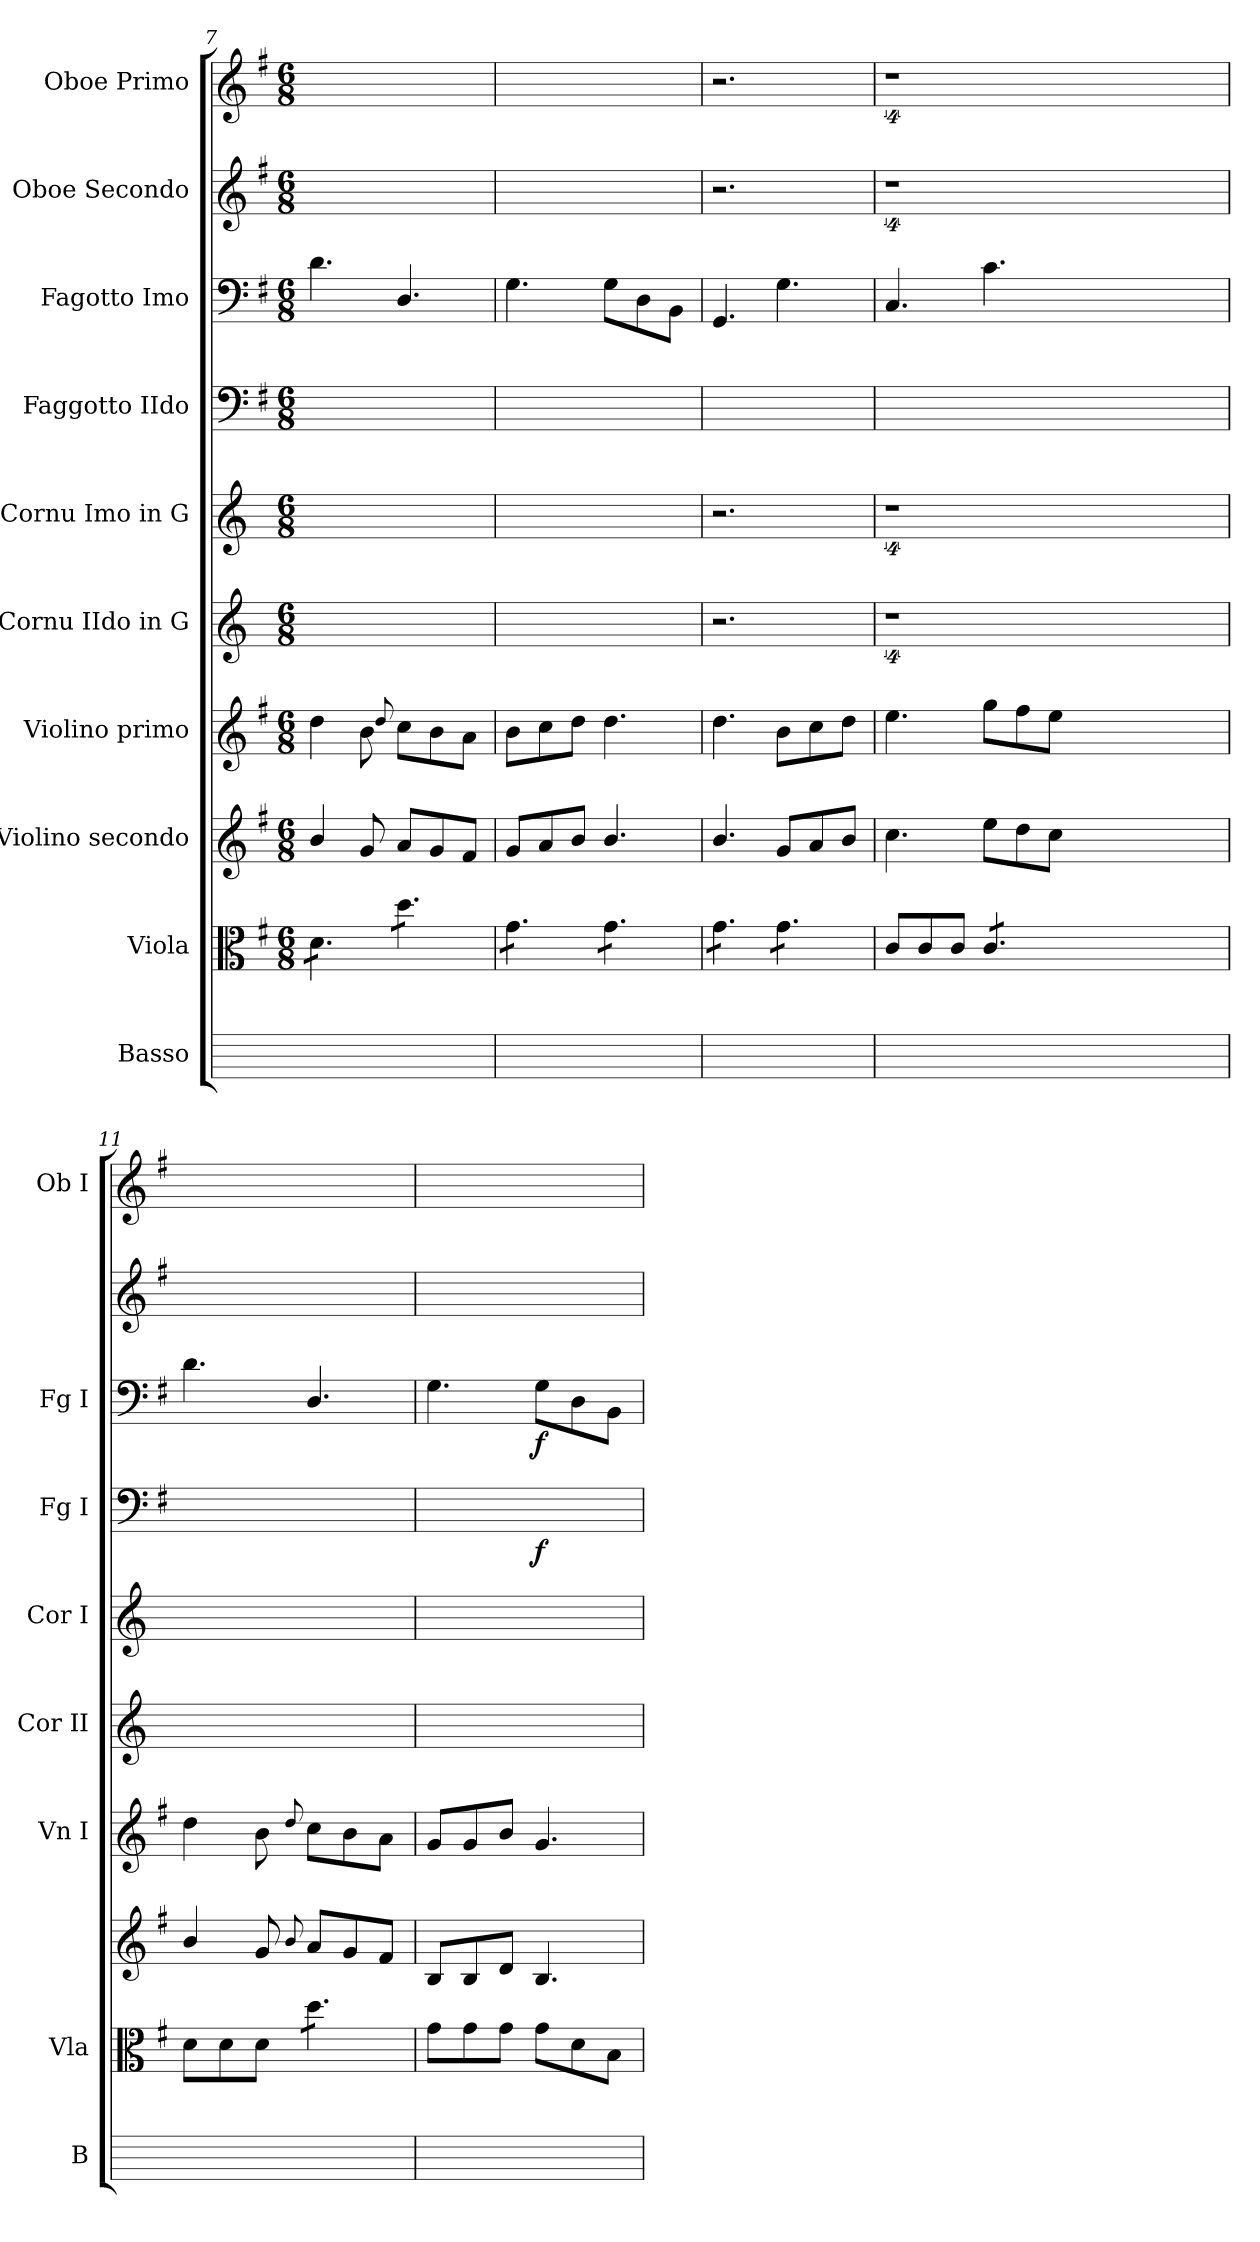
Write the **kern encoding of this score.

**kern	**kern	**kern	**kern	**kern	**kern	**kern	**dynam	**kern	**dynam	**kern	**kern
*part10	*part9	*part8	*part7	*part6	*part5	*part4	*part4	*part3	*part3	*part2	*part1
*staff10	*staff9	*staff8	*staff7	*staff6	*staff5	*staff4	*staff4	*staff3	*staff3	*staff2	*staff1
*I"Basso	*I"Viola	*I"Violino secondo	*I"Violino primo	*I"Cornu IIdo in G	*I"Cornu Imo in G	*I"Faggotto IIdo	*	*I"Fagotto Imo	*	*I"Oboe Secondo	*I"Oboe Primo
*I'B	*I'Vla	*	*I'Vn I	*I'Cor II	*I'Cor I	*I'Fg I	*	*I'Fg I	*	*	*I'Ob I
*	*clefC3	*clefG2	*clefG2	*clefG2	*clefG2	*clefF4	*	*clefF4	*	*clefG2	*clefG2
*	*	*	*	*ITrd3c5	*ITrd3c5	*	*	*	*	*	*
*	*k[f#]	*k[f#]	*k[f#]	*k[f#]	*k[f#]	*k[f#]	*	*k[f#]	*	*k[f#]	*k[f#]
*	*G:	*G:	*G:	*	*	*G:	*	*G:	*	*G:	*G:
*	*M6/8	*M6/8	*M6/8	*M6/8	*M6/8	*M6/8	*	*M6/8	*	*M6/8	*M6/8
=7	=7	=7	=7	=7	=7	=7	=7	=7	=7	=7	=7
*	*tremolo	*	*	*	*	*	*	*	*	*	*
2.ryy	8d\L	4b/	4dd\	2.ryy	2.ryy	4.d\yy	.	4.d\	.	2.ryy	2.ryy
.	8d\	.	.	.	.	.	.	.	.	.	.
.	8d\J	8g/	8b\	.	.	.	.	.	.	.	.
.	.	.	8qqdd/	.	.	.	.	.	.	.	.
.	8dd\L	8a/L	8cc\L	.	.	4.D/yy	.	4.D/	.	.	.
.	8dd\	8g/	8b\	.	.	.	.	.	.	.	.
.	8dd\J	8f#/J	8a\J	.	.	.	.	.	.	.	.
=8	=8	=8	=8	=8	=8	=8	=8	=8	=8	=8	=8
2.ryy	8g\L	8g/L	8b\L	2.ryy	2.ryy	4.G\yy	.	4.G\	.	2.ryy	2.ryy
.	8g\	8a/	8cc\	.	.	.	.	.	.	.	.
.	8g\J	8b/J	8dd\J	.	.	.	.	.	.	.	.
.	8g\L	4.b/	4.dd\	.	.	8G\Lyy	.	8G\L	.	.	.
.	8g\	.	.	.	.	8D\yy	.	8D\	.	.	.
.	8g\J	.	.	.	.	8BB\Jyy	.	8BB\J	.	.	.
=9	=9	=9	=9	=9	=9	=9	=9	=9	=9	=9	=9
2.ryy	8g\L	4.b/	4.dd\	2.r	2.r	4.GG/yy	.	4.GG/	.	2.r	2.r
.	8g\	.	.	.	.	.	.	.	.	.	.
.	8g\J	.	.	.	.	.	.	.	.	.	.
.	8g\L	8g/L	8b\L	.	.	4.G\yy	.	4.G\	.	.	.
.	8g\	8a/	8cc\	.	.	.	.	.	.	.	.
.	8g\J	8b/J	8dd\J	.	.	.	.	.	.	.	.
*	*Xtremolo	*	*	*	*	*	*	*	*	*	*
=10	=10	=10	=10	=10	=10	=10	=10	=10	=10	=10	=10
2.ryy	8c/L	4.cc\	4.ee\	4%9r	4%9r	4.C/yy	.	4.C/	.	4%9r	4%9r
.	8c/	.	.	.	.	.	.	.	.	.	.
.	8c/J	.	.	.	.	.	.	.	.	.	.
*	*tremolo	*	*	*	*	*	*	*	*	*	*
.	8c/L	8ee\L	8gg\L	.	.	4.c\yy	.	4.c\	.	.	.
.	8c/	8dd\	8ff#\	.	.	.	.	.	.	.	.
.	8c/J	8cc\J	8ee\J	.	.	.	.	.	.	.	.
*	*Xtremolo	*	*	*	*	*	*	*	*	*	*
1.ryy	1.ryy	1.ryy	1.ryy	.	.	1.ryy	.	1.ryy	.	.	.
=11	=11	=11	=11	=11	=11	=11	=11	=11	=11	=11	=11
2.ryy	8d\L	4b/	4dd\	2.ryy	2.ryy	4.d\yy	.	4.d\	.	2.ryy	2.ryy
.	8d\	.	.	.	.	.	.	.	.	.	.
.	8d\J	8g/	8b\	.	.	.	.	.	.	.	.
.	.	8qqb/	8qqdd/	.	.	.	.	.	.	.	.
*	*tremolo	*	*	*	*	*	*	*	*	*	*
.	8dd\L	8a/L	8cc\L	.	.	4.D/yy	.	4.D/	.	.	.
.	8dd\	8g/	8b\	.	.	.	.	.	.	.	.
.	8dd\J	8f#/J	8a\J	.	.	.	.	.	.	.	.
*	*Xtremolo	*	*	*	*	*	*	*	*	*	*
=12	=12	=12	=12	=12	=12	=12	=12	=12	=12	=12	=12
2.ryy	8g\L	8B/L	8g/L	2.ryy	2.ryy	4.G\yy	.	4.G\	.	2.ryy	2.ryy
.	8g\	8B/	8g/	.	.	.	.	.	.	.	.
.	8g\J	8d/J	8b/J	.	.	.	.	.	.	.	.
.	8g\L	4.B/	4.g/	.	.	8G\Lyy	f	8G\L	f	.	.
.	8d\	.	.	.	.	8D\yy	.	8D\	.	.	.
.	8B\J	.	.	.	.	8BB\Jyy	.	8BB\J	.	.	.
=	=	=	=	=	=	=	=	=	=	=	=
*-	*-	*-	*-	*-	*-	*-	*-	*-	*-	*-	*-
